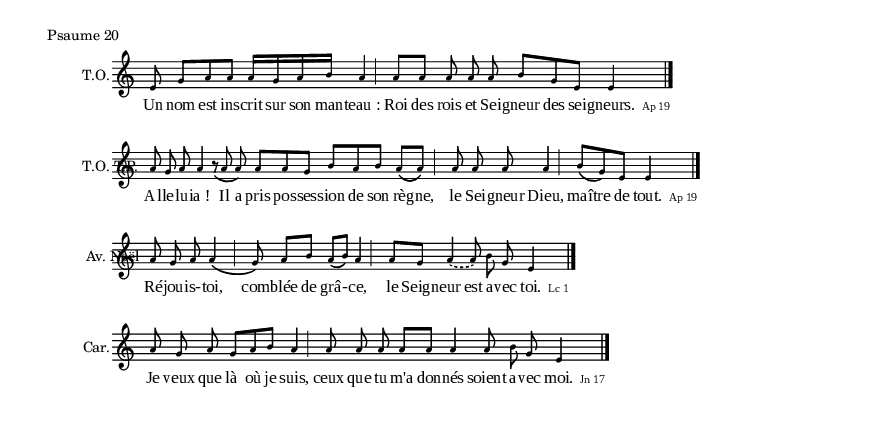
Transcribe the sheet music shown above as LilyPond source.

\version "2.10.0"
\include "definitions.ly"

\markup { Psaume 20}



\relative a' { 
	\new Staff {
		\cadenzaOn
		
		\set Staff.instrumentName = \markup{ \center-align { T.O. } }
		e8 \times 2/3 { g[ a a] } a16[ g a b]
		a4 \cesure \pespace
		a8[ a]
		\times 2/3  { a a a }
		\times 2/3  { b[ g e] }
		e4
		
		
		
		
		\endBar
	}

	\addlyrics {
		
		Un nom est ins -- crit sur son man -- "teau :" Roi des rois et Sei -- gneur des sei -- gneurs. 
		\markup { \citation #"Ap 19" } }
}

\relative a' { 
	\new Staff {
		\cadenzaOn
		
		\set Staff.instrumentName = \markup{ \center-align { T.O. T.P. } }
		\times 2/3  { a8 g a }
		a4 \pespace
		\times 2/3  { r8_\( a a\) }
		\times 2/3  { a[ a g] }
		\times 2/3  { b[ a b] }
		a[\( a\)] \cesure\pespace
		\times 2/3  { a a a}
		a4 \cesure\pespace
		\times 2/3  { b8[\( g\) e] }
		e4
		
		
		
		\endBar
	}

	\addlyrics {
		
		Al -- le -- lu -- "ia !" Il a pris pos -- ses -- sion de son rè -- gne, le Sei -- gneur Dieu, maî -- tre de tout.
		\markup { \citation #"Ap 19" } }
}


\relative a' { 
	\new Staff {
		\cadenzaOn
		
		\set Staff.instrumentName = \markup{ \center-align { Av. Noël } }
		\times 2/3  { a8 g a }
		\times 2/3  { a4\(\pespace \cesure\pespace g8\) }
		a[ b] 
		a[\( b\)]
		a4
		\cesure\pespace
		a8[ g]
		\slurDashed
		a4(
		\times 2/3  { a8) b g }
		e4
		
		
		
		\endBar
	}

	\addlyrics {
		
		Ré -- jou -- is- -- toi, com -- blée de grâ -- - -- ce, le Seign -- eur est a -- vec toi.
		\markup { \citation #"Lc 1" } }
}

\relative a' { 
	\new Staff {
		\cadenzaOn
		
		\set Staff.instrumentName = \markup{ \center-align { Car. } }
		\times 2/3  { a8 g a }
		\times 2/3  { g[ a b] }
		a4
		\cesure \pespace
		\times 2/3  { a8 a a }
		a[ a]
		a4
		\times 2/3  { a8 b g }
		e4
		
		
		
		\endBar
	}

	\addlyrics {
		
		Je veux que là  où je suis, ceux que tu m'a don -- nés soient a -- vec moi.
		\markup { \citation #"Jn 17" } }
}

